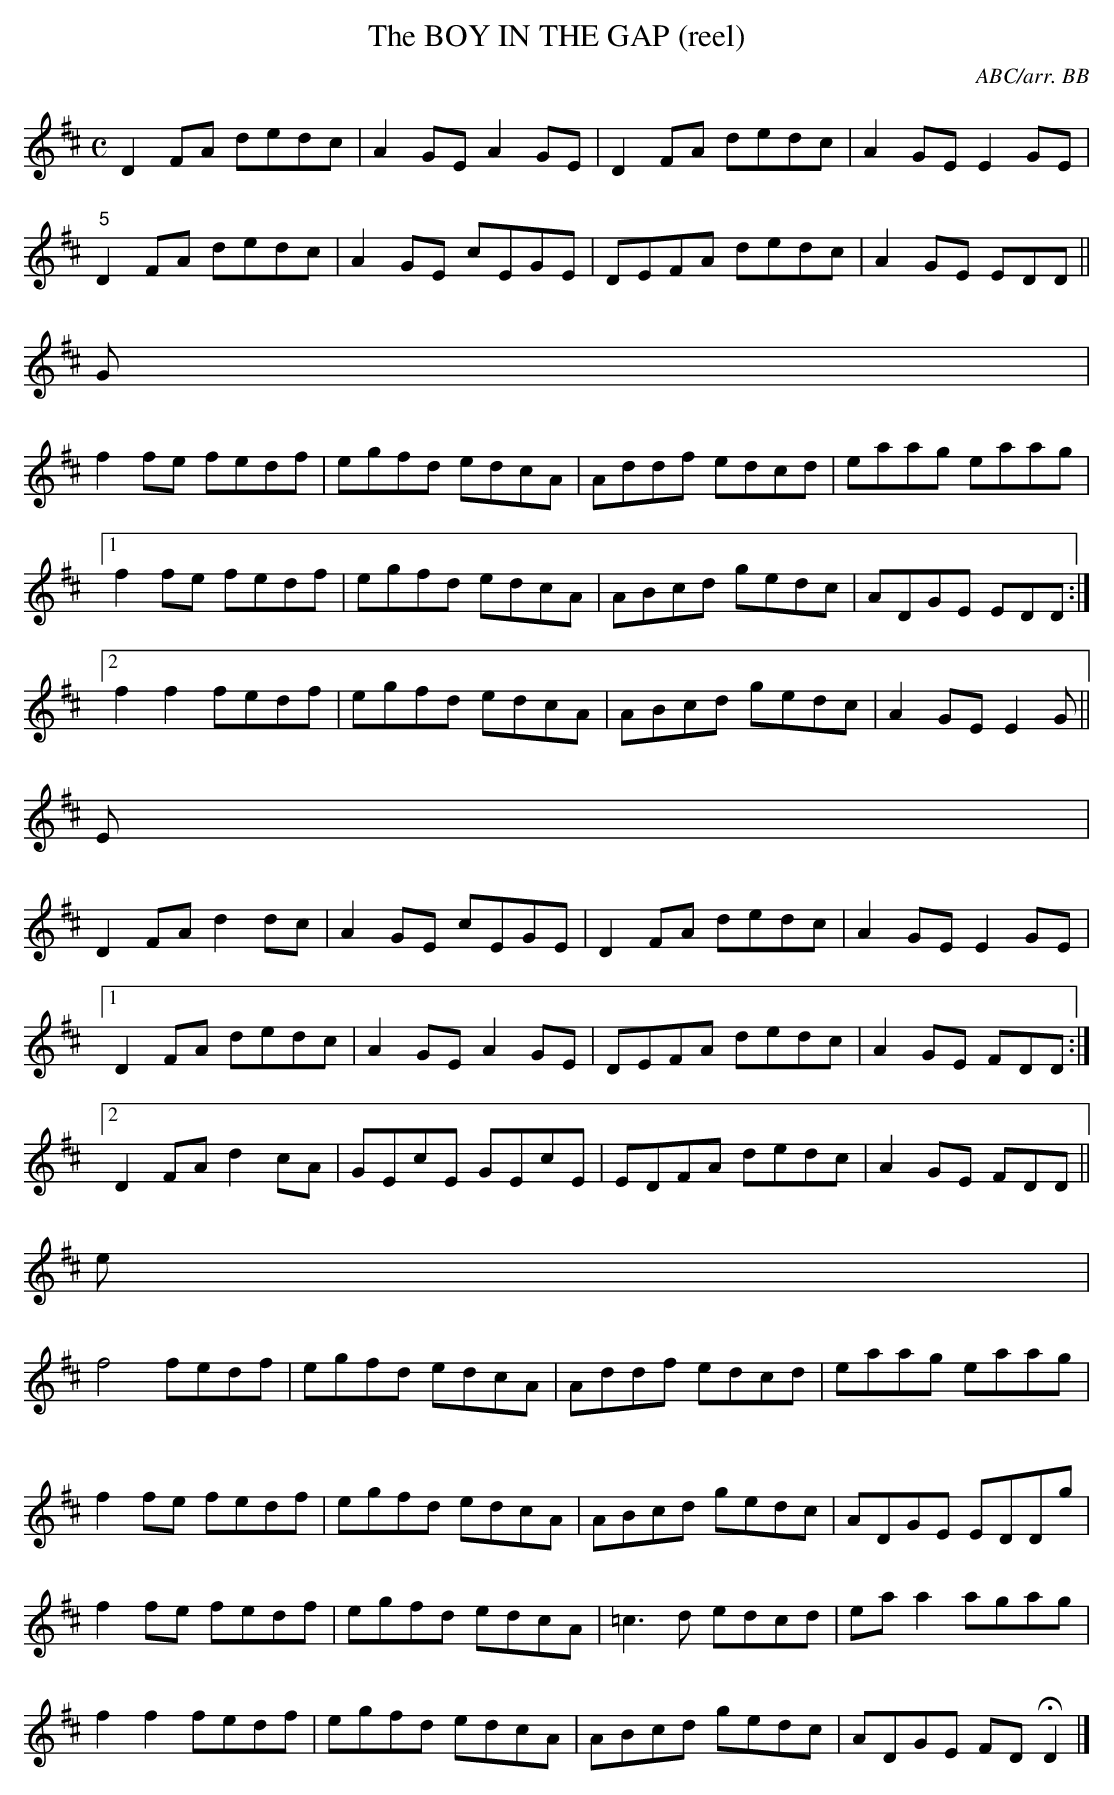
X:1
T:BOY IN THE GAP (reel), The
C:ABC/arr. BB
M:C
L:1/8
K:D
D2FA dedc|A2GE A2GE|D2FA dedc|A2GE E2GE|
"5"D2FA dedc|A2GE cEGE|DEFA dedc|A2GE EDD ||
G|
f2fe fedf|egfd edcA|Addf edcd|eaag eaag|
[1 f2fe fedf|egfd edcA|ABcd gedc|ADGE EDD :|
[2 f2f2 fedf|egfd edcA|ABcd gedc|A2GE E2G ||
E|
D2FA d2dc|A2GE cEGE|D2FA dedc|A2GE E2GE|
[1 D2FA dedc|A2GE A2GE|DEFA dedc|A2GE FDD :|
[2 D2FA d2cA|GEcE GEcE|EDFA dedc|A2GE FDD ||
e|
f4 fedf|egfd edcA|Addf edcd|eaag eaag|
f2fe fedf|egfd edcA|ABcd gedc|ADGE EDDg|
f2fe fedf|egfd edcA|=c3d edcd|eaa2 agag|
f2f2 fedf|egfd edcA|ABcd gedc|ADGE FDHD2 |]
